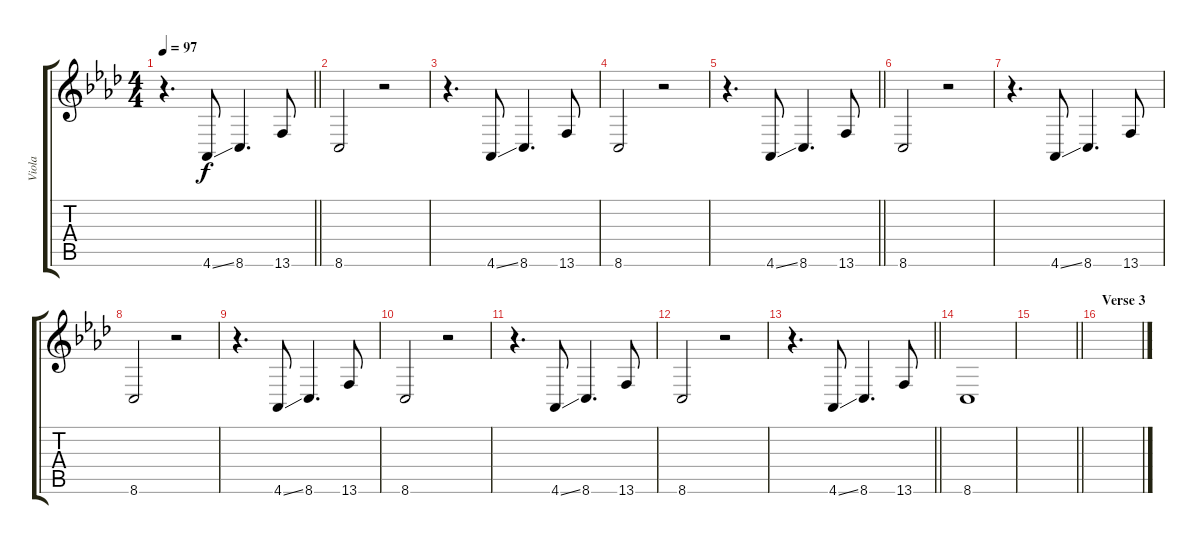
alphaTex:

\track ("Viola" "Viola") {instrument viola}
\staff {score tabs}
\tuning (E4 B3 G3 D3 A2 E2) {hide}
\ts (4 4)
\tempo 97
\clef g2
\barLineRight lightlight
\ks fminor
r.4{d dy f} 4.6{ss}.8 8.6.4{d} 13.6.8 |
8.6.2 r.2 |
r.4{d} 4.6{ss}.8 8.6.4{d} 13.6.8 |
8.6.2 r.2 |
\barLineRight lightlight
r.4{d} 4.6{ss}.8 8.6.4{d} 13.6.8 |
8.6.2 r.2 |
r.4{d} 4.6{ss}.8 8.6.4{d} 13.6.8 |
8.6.2 r.2 |
r.4{d} 4.6{ss}.8 8.6.4{d} 13.6.8 |
8.6.2 r.2 |
r.4{d} 4.6{ss}.8 8.6.4{d} 13.6.8 |
8.6.2 r.2 |
\barLineRight lightlight
r.4{d} 4.6{ss}.8 8.6.4{d} 13.6.8 |
8.6.1 |
\barLineRight lightlight
|
\section ("" "Verse 3")
